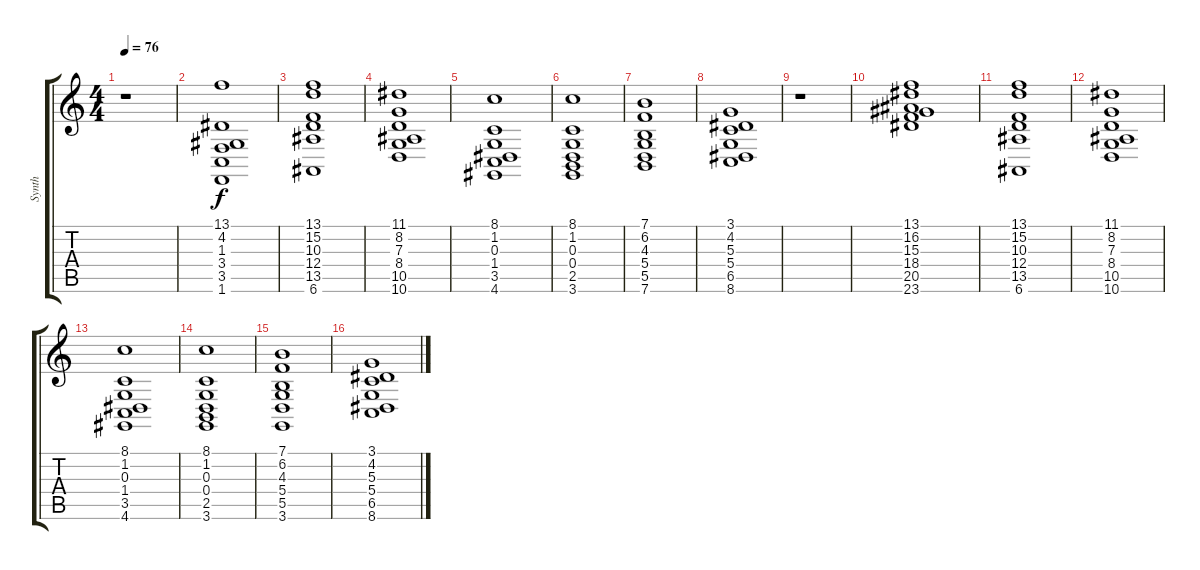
\track ("Synth" "Synth") {instrument stringensemble1}
\staff {score tabs}
\tuning (E4 B3 G3 D3 A2 E2) {hide}
\ts (4 4)
\tempo 76
\clef g2
\ks c
r.1{dy f} |
(13.1 4.2 1.3 3.4 3.5 1.6).1 |
(13.1 15.2 10.3 12.4 13.5 6.6).1 |
(11.1 8.2 7.3 8.4 10.5 10.6).1 |
(8.1 1.2 0.3 1.4 3.5 4.6).1 |
(8.1 1.2 0.3 0.4 2.5 3.6).1 |
(7.1 6.2 4.3 5.4 5.5 7.6).1 |
(3.1 4.2 5.3 5.4 6.5 8.6).1 |
r.1 |
(13.1 16.2 15.3 18.4 20.5 23.6).1 |
(13.1 15.2 10.3 12.4 13.5 6.6).1 |
(11.1 8.2 7.3 8.4 10.5 10.6).1 |
(8.1 1.2 0.3 1.4 3.5 4.6).1 |
(8.1 1.2 0.3 0.4 2.5 3.6).1 |
(7.1 6.2 4.3 5.4 5.5 3.6).1 |
(3.1 4.2 5.3 5.4 6.5 8.6).1
